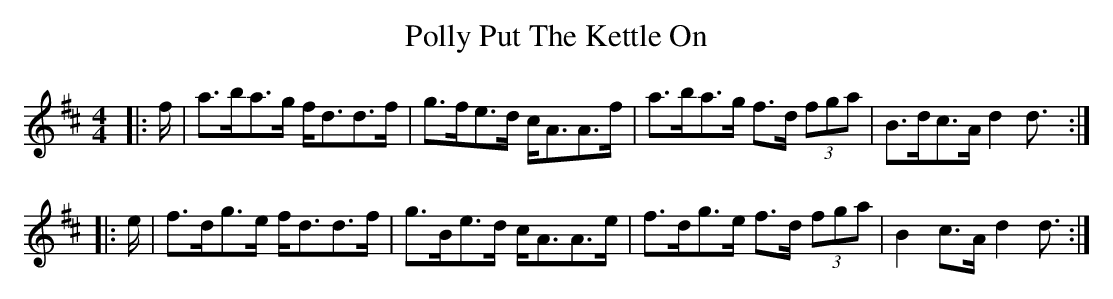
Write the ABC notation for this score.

X:1
T: Polly Put The Kettle On
M: 4/4
L: 1/8
K: Dmaj
|:f/|a>ba>g f<dd>f|g>fe>d c<AA>f|a>ba>g f>d (3fga|B>dc>A d2 d3/2:|
|:e/|f>dg>e f<dd>f|g>Be>d c<AA>e|f>dg>e f>d (3fga|B2 c>A d2 d3/2:|
